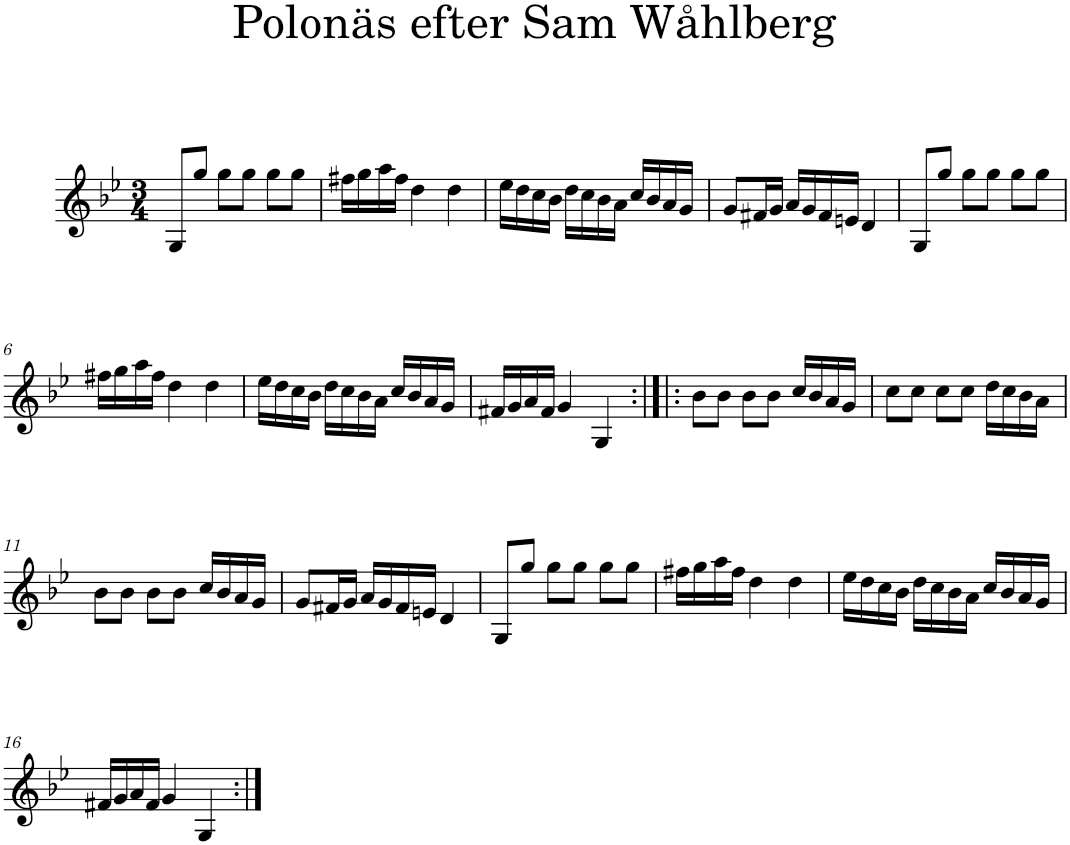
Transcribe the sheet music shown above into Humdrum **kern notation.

**kern
*part1
*staff1
*I"Piano
*I'Pno
*clefG2
*k[b-e-]
*g:
*M3/4
=1
8G/L
8gg/J
8gg\L
8gg\J
8gg\L
8gg\J
=2
16ff#X\LL
16gg\
16aa\
16ff#\JJ
4dd\
4dd\
=3
16ee-\LL
16dd\
16cc\
16b-\JJ
16dd\LL
16cc\
16b-\
16a\JJ
16cc/LL
16b-/
16a/
16g/JJ
=4
8g/L
16f#X/L
16g/JJ
16a/LL
16g/
16f#/
16en/JJ
4d/
=5
8G/L
8gg/J
8gg\L
8gg\J
8gg\L
8gg\J
!!LO:LB:g=z
=6
16ff#X\LL
16gg\
16aa\
16ff#\JJ
4dd\
4dd\
=7
16ee-\LL
16dd\
16cc\
16b-\JJ
16dd\LL
16cc\
16b-\
16a\JJ
16cc/LL
16b-/
16a/
16g/JJ
=8
16f#X/LL
16g/
16a/
16f#/JJ
4g/
4G/
=9:|!|:
8b-\L
8b-\J
8b-\L
8b-\J
16cc/LL
16b-/
16a/
16g/JJ
=10
8cc\L
8cc\J
8cc\L
8cc\J
16dd\LL
16cc\
16b-\
16a\JJ
!!LO:LB:g=z
=11
8b-\L
8b-\J
8b-\L
8b-\J
16cc/LL
16b-/
16a/
16g/JJ
=12
8g/L
16f#X/L
16g/JJ
16a/LL
16g/
16f#/
16en/JJ
4d/
=13
8G/L
8gg/J
8gg\L
8gg\J
8gg\L
8gg\J
=14
16ff#X\LL
16gg\
16aa\
16ff#\JJ
4dd\
4dd\
=15
16ee-\LL
16dd\
16cc\
16b-\JJ
16dd\LL
16cc\
16b-\
16a\JJ
16cc/LL
16b-/
16a/
16g/JJ
!!LO:LB:g=z
=16
16f#X/LL
16g/
16a/
16f#/JJ
4g/
4G/
=:|!
*-
